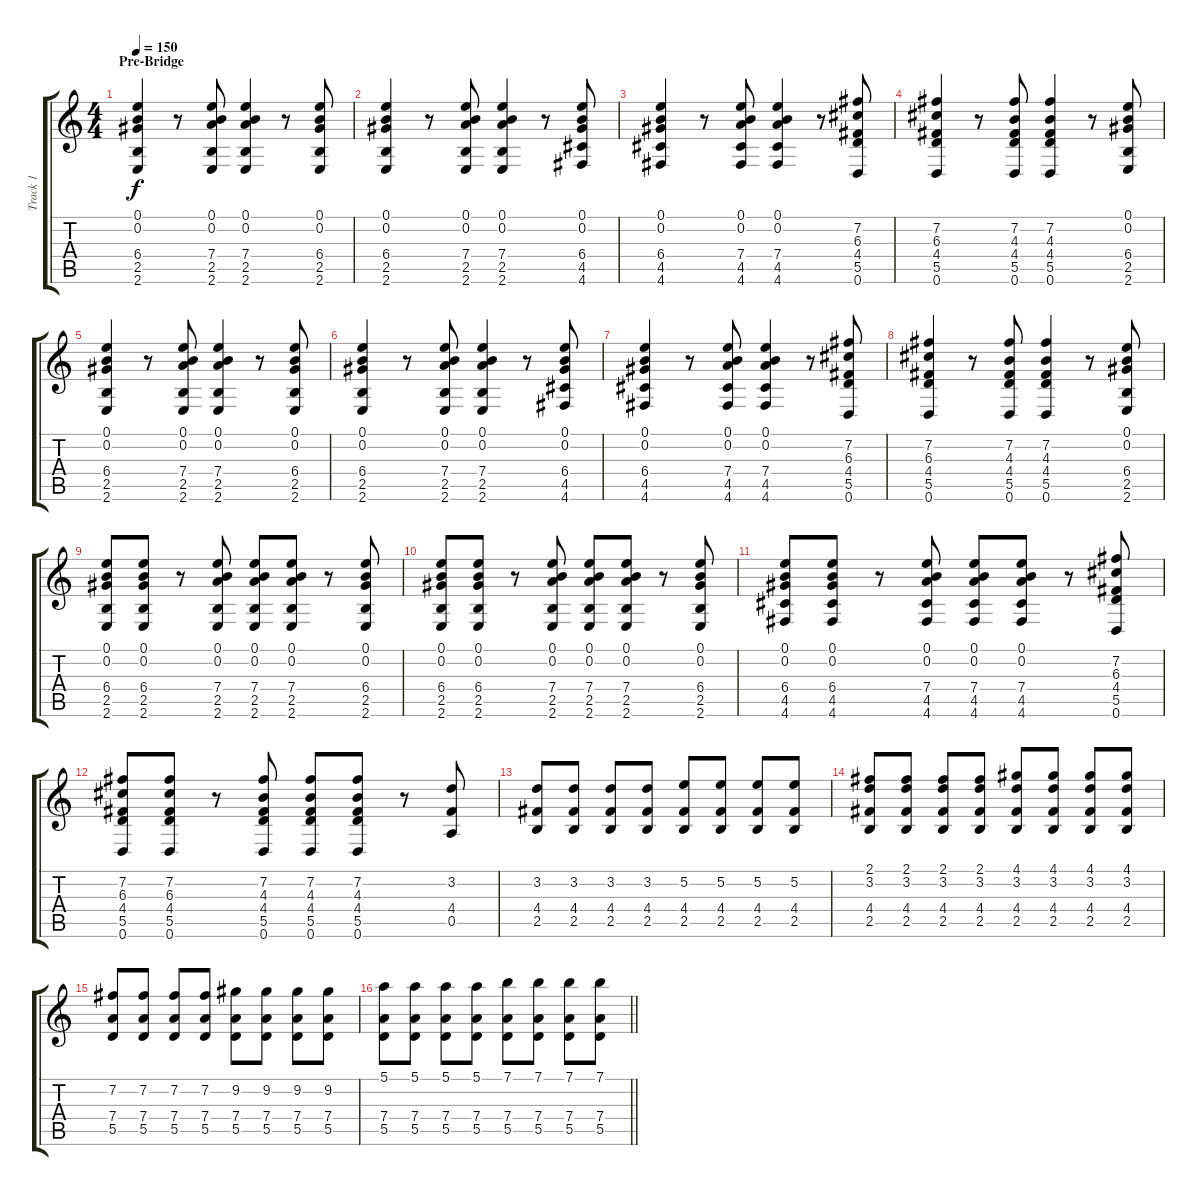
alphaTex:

\track ("Track 1" "Track 1") {instrument electricguitarclean}
\staff {score tabs}
\tuning (E4 B3 G3 D3 A2 D2) {hide}
\ts (4 4)
\section ("" "Pre-Bridge")
\tempo 150
\clef g2
\ks c
(0.1 0.2 6.4 2.5 2.6).4{dy f} r.8 (0.1 0.2 7.4 2.5 2.6).8 (0.1 0.2 7.4 2.5 2.6).4 r.8 (0.1 0.2 6.4 2.5 2.6).8 |
(0.1 0.2 6.4 2.5 2.6).4 r.8 (0.1 0.2 7.4 2.5 2.6).8 (0.1 0.2 7.4 2.5 2.6).4 r.8 (0.1 0.2 6.4 4.5 4.6).8 |
(0.1 0.2 6.4 4.5 4.6).4 r.8 (0.1 0.2 7.4 4.5 4.6).8 (0.1 0.2 7.4 4.5 4.6).4 r.8 (7.2 6.3 4.4 5.5 0.6).8 |
(7.2 6.3 4.4 5.5 0.6).4 r.8 (7.2 4.3 4.4 5.5 0.6).8 (7.2 4.3 4.4 5.5 0.6).4 r.8 (0.1 0.2 6.4 2.5 2.6).8 |
(0.1 0.2 6.4 2.5 2.6).4 r.8 (0.1 0.2 7.4 2.5 2.6).8 (0.1 0.2 7.4 2.5 2.6).4 r.8 (0.1 0.2 6.4 2.5 2.6).8 |
(0.1 0.2 6.4 2.5 2.6).4 r.8 (0.1 0.2 7.4 2.5 2.6).8 (0.1 0.2 7.4 2.5 2.6).4 r.8 (0.1 0.2 6.4 4.5 4.6).8 |
(0.1 0.2 6.4 4.5 4.6).4 r.8 (0.1 0.2 7.4 4.5 4.6).8 (0.1 0.2 7.4 4.5 4.6).4 r.8 (7.2 6.3 4.4 5.5 0.6).8 |
(7.2 6.3 4.4 5.5 0.6).4 r.8 (7.2 4.3 4.4 5.5 0.6).8 (7.2 4.3 4.4 5.5 0.6).4 r.8 (0.1 0.2 6.4 2.5 2.6).8 |
(0.1 0.2 6.4 2.5 2.6).8 (0.1 0.2 6.4 2.5 2.6).8 r.8 (0.1 0.2 7.4 2.5 2.6).8 (0.1 0.2 7.4 2.5 2.6).8 (0.1 0.2 7.4 2.5 2.6).8 r.8 (0.1 0.2 6.4 2.5 2.6).8 |
(0.1 0.2 6.4 2.5 2.6).8 (0.1 0.2 6.4 2.5 2.6).8 r.8 (0.1 0.2 7.4 2.5 2.6).8 (0.1 0.2 7.4 2.5 2.6).8 (0.1 0.2 7.4 2.5 2.6).8 r.8 (0.1 0.2 6.4 2.5 2.6).8 |
(0.1 0.2 6.4 4.5 4.6).8 (0.1 0.2 6.4 4.5 4.6).8 r.8 (0.1 0.2 7.4 4.5 4.6).8 (0.1 0.2 7.4 4.5 4.6).8 (0.1 0.2 7.4 4.5 4.6).8 r.8 (7.2 6.3 4.4 5.5 0.6).8 |
(7.2 6.3 4.4 5.5 0.6).8 (7.2 6.3 4.4 5.5 0.6).8 r.8 (7.2 4.3 4.4 5.5 0.6).8 (7.2 4.3 4.4 5.5 0.6).8 (7.2 4.3 4.4 5.5 0.6).8 r.8 (3.2 4.4 0.5).8 |
(3.2 4.4 2.5).8 (3.2 4.4 2.5).8 (3.2 4.4 2.5).8 (3.2 4.4 2.5).8 (5.2 4.4 2.5).8 (5.2 4.4 2.5).8 (5.2 4.4 2.5).8 (5.2 4.4 2.5).8 |
(2.1 3.2 4.4 2.5).8 (2.1 3.2 4.4 2.5).8 (2.1 3.2 4.4 2.5).8 (2.1 3.2 4.4 2.5).8 (4.1 3.2 4.4 2.5).8 (4.1 3.2 4.4 2.5).8 (4.1 3.2 4.4 2.5).8 (4.1 3.2 4.4 2.5).8 |
(7.2 7.4 5.5).8 (7.2 7.4 5.5).8 (7.2 7.4 5.5).8 (7.2 7.4 5.5).8 (9.2 7.4 5.5).8 (9.2 7.4 5.5).8 (9.2 7.4 5.5).8 (9.2 7.4 5.5).8 |
\barLineRight lightlight
(5.1 7.4 5.5).8 (5.1 7.4 5.5).8 (5.1 7.4 5.5).8 (5.1 7.4 5.5).8 (7.1 7.4 5.5).8 (7.1 7.4 5.5).8 (7.1 7.4 5.5).8 (7.1 7.4 5.5).8
